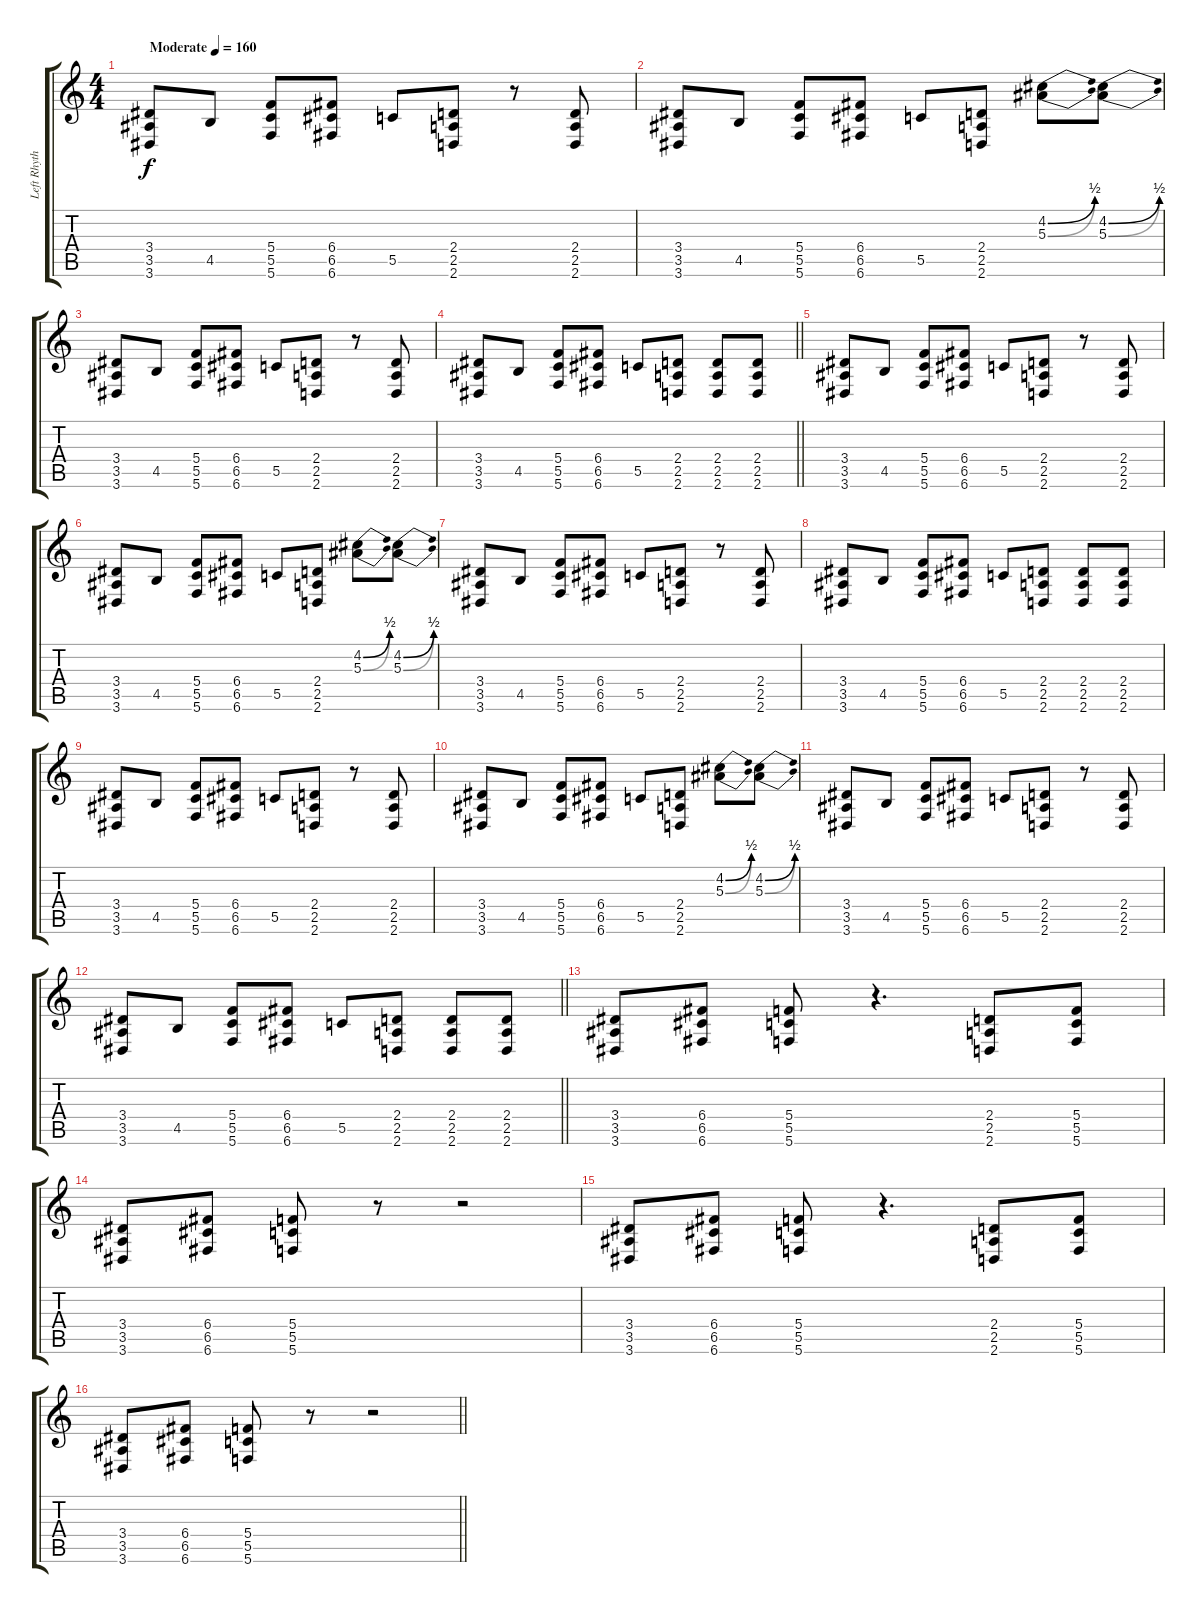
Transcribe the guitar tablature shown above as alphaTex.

\track ("Left Rhythm" "Left Rhyth") {instrument distortionguitar}
\staff {score tabs}
\tuning (D4 A3 F3 C3 G2 C2) {hide}
\ts (4 4)
\section ("" "")
\tempo (160 "Moderate")
\clef g2
\ks c
(3.4 3.5 3.6).8{dy f instrument distortionguitar} 4.5.8 (5.4 5.5 5.6).8 (6.4 6.5 6.6).8 5.5.8 (2.4 2.5 2.6).8 r.8 (2.4 2.5 2.6).8 |
(3.4 3.5 3.6).8 4.5.8 (5.4 5.5 5.6).8 (6.4 6.5 6.6).8 5.5.8 (2.4 2.5 2.6).8 (4.2{be (bend 0 0 60 2)} 5.3{be (bend 0 0 60 2)}).8 (4.2{be (bend 0 0 60 2)} 5.3{be (bend 0 0 60 2)}).8 |
(3.4 3.5 3.6).8 4.5.8 (5.4 5.5 5.6).8 (6.4 6.5 6.6).8 5.5.8 (2.4 2.5 2.6).8 r.8 (2.4 2.5 2.6).8 |
\barLineRight lightlight
(3.4 3.5 3.6).8 4.5.8 (5.4 5.5 5.6).8 (6.4 6.5 6.6).8 5.5.8 (2.4 2.5 2.6).8 (2.4 2.5 2.6).8 (2.4 2.5 2.6).8 |
\section ("" "")
(3.4 3.5 3.6).8 4.5.8 (5.4 5.5 5.6).8 (6.4 6.5 6.6).8 5.5.8 (2.4 2.5 2.6).8 r.8 (2.4 2.5 2.6).8 |
(3.4 3.5 3.6).8 4.5.8 (5.4 5.5 5.6).8 (6.4 6.5 6.6).8 5.5.8 (2.4 2.5 2.6).8 (4.2{be (bend 0 0 60 2)} 5.3{be (bend 0 0 60 2)}).8 (4.2{be (bend 0 0 60 2)} 5.3{be (bend 0 0 60 2)}).8 |
(3.4 3.5 3.6).8 4.5.8 (5.4 5.5 5.6).8 (6.4 6.5 6.6).8 5.5.8 (2.4 2.5 2.6).8 r.8 (2.4 2.5 2.6).8 |
(3.4 3.5 3.6).8 4.5.8 (5.4 5.5 5.6).8 (6.4 6.5 6.6).8 5.5.8 (2.4 2.5 2.6).8 (2.4 2.5 2.6).8 (2.4 2.5 2.6).8 |
(3.4 3.5 3.6).8 4.5.8 (5.4 5.5 5.6).8 (6.4 6.5 6.6).8 5.5.8 (2.4 2.5 2.6).8 r.8 (2.4 2.5 2.6).8 |
(3.4 3.5 3.6).8 4.5.8 (5.4 5.5 5.6).8 (6.4 6.5 6.6).8 5.5.8 (2.4 2.5 2.6).8 (4.2{be (bend 0 0 60 2)} 5.3{be (bend 0 0 60 2)}).8 (4.2{be (bend 0 0 60 2)} 5.3{be (bend 0 0 60 2)}).8 |
(3.4 3.5 3.6).8 4.5.8 (5.4 5.5 5.6).8 (6.4 6.5 6.6).8 5.5.8 (2.4 2.5 2.6).8 r.8 (2.4 2.5 2.6).8 |
\barLineRight lightlight
(3.4 3.5 3.6).8 4.5.8 (5.4 5.5 5.6).8 (6.4 6.5 6.6).8 5.5.8 (2.4 2.5 2.6).8 (2.4 2.5 2.6).8 (2.4 2.5 2.6).8 |
\section ("" "")
(3.4 3.5 3.6).8{instrument overdrivenguitar} (6.4 6.5 6.6).8 (5.4 5.5 5.6).8 r.4{d} (2.4 2.5 2.6).8 (5.4 5.5 5.6).8 |
(3.4 3.5 3.6).8 (6.4 6.5 6.6).8 (5.4 5.5 5.6).8 r.8 r.2 |
(3.4 3.5 3.6).8 (6.4 6.5 6.6).8 (5.4 5.5 5.6).8 r.4{d} (2.4 2.5 2.6).8 (5.4 5.5 5.6).8 |
\barLineRight lightlight
(3.4 3.5 3.6).8 (6.4 6.5 6.6).8 (5.4 5.5 5.6).8 r.8 r.2
